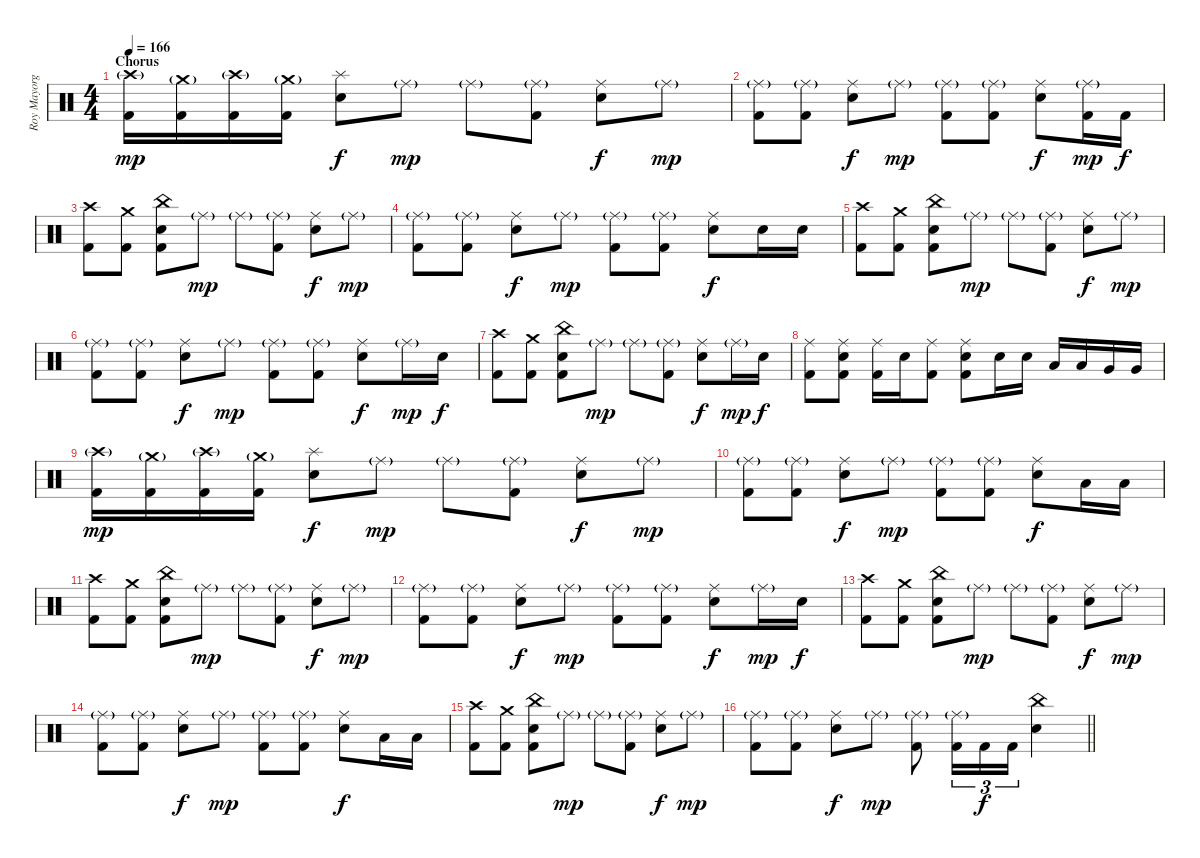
\track ("Roy Mayorga (Drums)" "Roy Mayorg") {instrument percussion}
\staff {score}
\articulation defaults
\ts (4 4)
\section ("" "Chorus")
\tempo 166
\clef neutral
\ks c
("Crash high (hit)"{g} "Kick (hit) 2").16{dy mp} ("Crash medium (hit)"{g} "Kick (hit) 2").16 ("Crash high (hit)"{g} "Kick (hit) 2").16 ("Crash medium (hit)"{g} "Kick (hit) 2").16 ("Splash (hit)" "Electric Snare (hit)").8{dy f} "Ride (middle)"{g}.8{dy mp} "Ride (middle)"{g}.8 ("Ride (middle)"{g} "Kick (hit) 2").8 ("Ride (middle)" "Electric Snare (hit)").8{dy f} "Ride (middle)"{g}.8{dy mp} |
("Ride (middle)"{g} "Kick (hit) 2").8 ("Ride (middle)"{g} "Kick (hit) 2").8 ("Ride (middle)" "Electric Snare (hit)").8{dy f} "Ride (middle)"{g}.8{dy mp} ("Ride (middle)"{g} "Kick (hit) 2").8 ("Ride (middle)"{g} "Kick (hit) 2").8 ("Ride (middle)" "Electric Snare (hit)").8{dy f} ("Ride (middle)"{g} "Kick (hit) 2").16{dy mp} "Kick (hit) 2".16{dy f} |
("Crash high (hit)" "Kick (hit) 2").8 ("Crash medium (hit)" "Kick (hit) 2").8 ("China (hit)" "Electric Snare (hit)" "Kick (hit) 2").8 "Ride (middle)"{g}.8{dy mp} "Ride (middle)"{g}.8 ("Ride (middle)"{g} "Kick (hit) 2").8 ("Ride (middle)" "Electric Snare (hit)").8{dy f} "Ride (middle)"{g}.8{dy mp} |
("Ride (middle)"{g} "Kick (hit) 2").8 ("Ride (middle)"{g} "Kick (hit) 2").8 ("Ride (middle)" "Electric Snare (hit)").8{dy f} "Ride (middle)"{g}.8{dy mp} ("Ride (middle)"{g} "Kick (hit) 2").8 ("Ride (middle)"{g} "Kick (hit) 2").8 ("Ride (middle)" "Electric Snare (hit)").8{dy f} "Electric Snare (hit)".16 "Electric Snare (hit)".16 |
("Crash high (hit)" "Kick (hit) 2").8 ("Crash medium (hit)" "Kick (hit) 2").8 ("China (hit)" "Electric Snare (hit)" "Kick (hit) 2").8 "Ride (middle)"{g}.8{dy mp} "Ride (middle)"{g}.8 ("Ride (middle)"{g} "Kick (hit) 2").8 ("Ride (middle)" "Electric Snare (hit)").8{dy f} "Ride (middle)"{g}.8{dy mp} |
("Ride (middle)"{g} "Kick (hit) 2").8 ("Ride (middle)"{g} "Kick (hit) 2").8 ("Ride (middle)" "Electric Snare (hit)").8{dy f} "Ride (middle)"{g}.8{dy mp} ("Ride (middle)"{g} "Kick (hit) 2").8 ("Ride (middle)"{g} "Kick (hit) 2").8 ("Ride (middle)" "Electric Snare (hit)").8{dy f} "Ride (middle)"{g}.16{dy mp} "Electric Snare (hit)".16{dy f} |
("Crash high (hit)" "Kick (hit) 2").8 ("Crash medium (hit)" "Kick (hit) 2").8 ("China (hit)" "Electric Snare (hit)" "Kick (hit) 2").8 "Ride (middle)"{g}.8{dy mp} "Ride (middle)"{g}.8 ("Ride (middle)"{g} "Kick (hit) 2").8 ("Ride (middle)" "Electric Snare (hit)").8{dy f} "Ride (middle)"{g}.16{dy mp} "Electric Snare (hit)".16{dy f} |
("Ride (middle)" "Kick (hit) 2").8 ("Ride (middle)" "Electric Snare (hit)" "Kick (hit) 2").8 ("Ride (middle)" "Kick (hit) 2").16 "Electric Snare (hit)".16 ("Ride (middle)" "Kick (hit) 2").8 ("Ride (middle)" "Electric Snare (hit)" "Kick (hit) 2").8 "Electric Snare (hit)".16 "Electric Snare (hit)".16 "Low Tom (hit)".16 "Low Tom (hit)".16 "Very Low Tom (hit)".16 "Very Low Tom (hit)".16 |
("Crash high (hit)"{g} "Kick (hit) 2").16{dy mp} ("Crash medium (hit)"{g} "Kick (hit) 2").16 ("Crash high (hit)"{g} "Kick (hit) 2").16 ("Crash medium (hit)"{g} "Kick (hit) 2").16 ("Splash (hit)" "Electric Snare (hit)").8{dy f} "Ride (middle)"{g}.8{dy mp} "Ride (middle)"{g}.8 ("Ride (middle)"{g} "Kick (hit) 2").8 ("Ride (middle)" "Electric Snare (hit)").8{dy f} "Ride (middle)"{g}.8{dy mp} |
("Ride (middle)"{g} "Kick (hit) 2").8 ("Ride (middle)"{g} "Kick (hit) 2").8 ("Ride (middle)" "Electric Snare (hit)").8{dy f} "Ride (middle)"{g}.8{dy mp} ("Ride (middle)"{g} "Kick (hit) 2").8 ("Ride (middle)"{g} "Kick (hit) 2").8 ("Ride (middle)" "Electric Snare (hit)").8{dy f} "Low Tom (hit)".16 "Low Tom (hit)".16 |
("Crash high (hit)" "Kick (hit) 2").8 ("Crash medium (hit)" "Kick (hit) 2").8 ("China (hit)" "Electric Snare (hit)" "Kick (hit) 2").8 "Ride (middle)"{g}.8{dy mp} "Ride (middle)"{g}.8 ("Ride (middle)"{g} "Kick (hit) 2").8 ("Ride (middle)" "Electric Snare (hit)").8{dy f} "Ride (middle)"{g}.8{dy mp} |
("Ride (middle)"{g} "Kick (hit) 2").8 ("Ride (middle)"{g} "Kick (hit) 2").8 ("Ride (middle)" "Electric Snare (hit)").8{dy f} "Ride (middle)"{g}.8{dy mp} ("Ride (middle)"{g} "Kick (hit) 2").8 ("Ride (middle)"{g} "Kick (hit) 2").8 ("Ride (middle)" "Electric Snare (hit)").8{dy f} "Ride (middle)"{g}.16{dy mp} "Electric Snare (hit)".16{dy f} |
("Crash high (hit)" "Kick (hit) 2").8 ("Crash medium (hit)" "Kick (hit) 2").8 ("China (hit)" "Electric Snare (hit)" "Kick (hit) 2").8 "Ride (middle)"{g}.8{dy mp} "Ride (middle)"{g}.8 ("Ride (middle)"{g} "Kick (hit) 2").8 ("Ride (middle)" "Electric Snare (hit)").8{dy f} "Ride (middle)"{g}.8{dy mp} |
("Ride (middle)"{g} "Kick (hit) 2").8 ("Ride (middle)"{g} "Kick (hit) 2").8 ("Ride (middle)" "Electric Snare (hit)").8{dy f} "Ride (middle)"{g}.8{dy mp} ("Ride (middle)"{g} "Kick (hit) 2").8 ("Ride (middle)"{g} "Kick (hit) 2").8 ("Ride (middle)" "Electric Snare (hit)").8{dy f} "Low Tom (hit)".16 "Low Tom (hit)".16 |
("Crash high (hit)" "Kick (hit) 2").8 ("Crash medium (hit)" "Kick (hit) 2").8 ("China (hit)" "Electric Snare (hit)" "Kick (hit) 2").8 "Ride (middle)"{g}.8{dy mp} "Ride (middle)"{g}.8 ("Ride (middle)"{g} "Kick (hit) 2").8 ("Ride (middle)" "Electric Snare (hit)").8{dy f} "Ride (middle)"{g}.8{dy mp} |
\barLineRight lightlight
("Ride (middle)"{g} "Kick (hit) 2").8 ("Ride (middle)"{g} "Kick (hit) 2").8 ("Ride (middle)" "Electric Snare (hit)").8{dy f} "Ride (middle)"{g}.8{dy mp} ("Ride (middle)"{g} "Kick (hit) 2").8 ("Ride (middle)"{g} "Kick (hit) 2").16{tu (3 2)} "Kick (hit) 2".16{tu (3 2) dy f} "Kick (hit) 2".16{tu (3 2)} ("China (hit)" "Electric Snare (hit)").4
